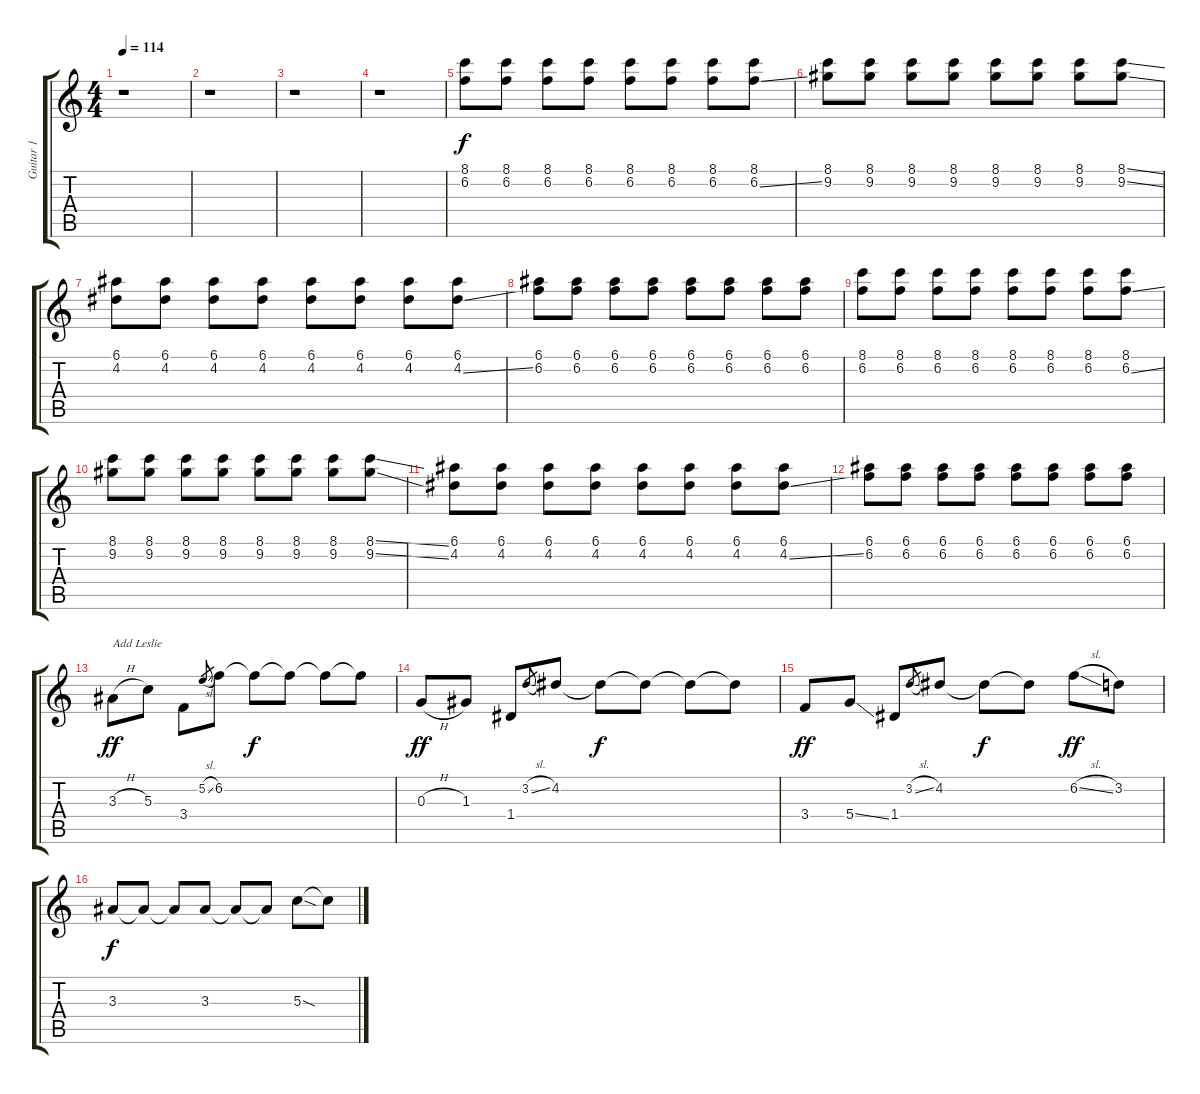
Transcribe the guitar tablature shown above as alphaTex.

\track ("Guitar 1" "Guitar 1") {instrument distortionguitar}
\staff {score tabs}
\tuning (E4 B3 G3 D3 A2 E2) {hide}
\ts (4 4)
\tempo 114
\clef g2
\ks c
r.1{dy f instrument distortionguitar} |
r.1 |
r.1 |
r.1 |
(8.1 6.2).8{volume 12} (8.1 6.2).8 (8.1 6.2).8 (8.1 6.2).8 (8.1 6.2).8 (8.1 6.2).8 (8.1 6.2).8 (8.1 6.2{ss}).8 |
(8.1 9.2).8 (8.1 9.2).8 (8.1 9.2).8 (8.1 9.2).8 (8.1 9.2).8 (8.1 9.2).8 (8.1 9.2).8 (8.1{ss} 9.2{ss}).8 |
(6.1 4.2).8 (6.1 4.2).8 (6.1 4.2).8 (6.1 4.2).8 (6.1 4.2).8 (6.1 4.2).8 (6.1 4.2).8 (6.1 4.2{ss}).8 |
(6.1 6.2).8 (6.1 6.2).8 (6.1 6.2).8 (6.1 6.2).8 (6.1 6.2).8 (6.1 6.2).8 (6.1 6.2).8 (6.1 6.2).8 |
(8.1 6.2).8{volume 16} (8.1 6.2).8 (8.1 6.2).8 (8.1 6.2).8 (8.1 6.2).8 (8.1 6.2).8 (8.1 6.2).8 (8.1 6.2{ss}).8 |
(8.1 9.2).8 (8.1 9.2).8 (8.1 9.2).8 (8.1 9.2).8 (8.1 9.2).8 (8.1 9.2).8 (8.1 9.2).8 (8.1{ss} 9.2{ss}).8 |
(6.1 4.2).8 (6.1 4.2).8 (6.1 4.2).8 (6.1 4.2).8 (6.1 4.2).8 (6.1 4.2).8 (6.1 4.2).8 (6.1 4.2{ss}).8 |
(6.1 6.2).8 (6.1 6.2).8 (6.1 6.2).8 (6.1 6.2).8 (6.1 6.2).8 (6.1 6.2).8 (6.1 6.2).8 (6.1 6.2).8 |
3.3{h}.8{txt "Add Leslie" dy ff} 5.3.8 3.4.8 5.2{sl}.8{gr} 6.2.8 6.2{t}.8{dy f} 6.2{t}.8 6.2{t}.8 6.2{t}.8 |
0.3{h}.8{dy ff} 1.3.8 1.4.8 3.2{sl}.8{gr} 4.2.8 4.2{t}.8{dy f} 4.2{t}.8 4.2{t}.8 4.2{t}.8 |
3.4.8{dy ff} 5.4{ss}.8 1.4.8 3.2{sl}.8{gr} 4.2.8 4.2{t}.8{dy f} 4.2{t}.8 6.2{sl}.8{dy ff} 3.2.8 |
3.3.8{dy f} 3.3{t}.8 3.3{t}.8 3.3.8 3.3{t}.8 3.3{t}.8 5.3{sod}.8 5.3{t}.8
